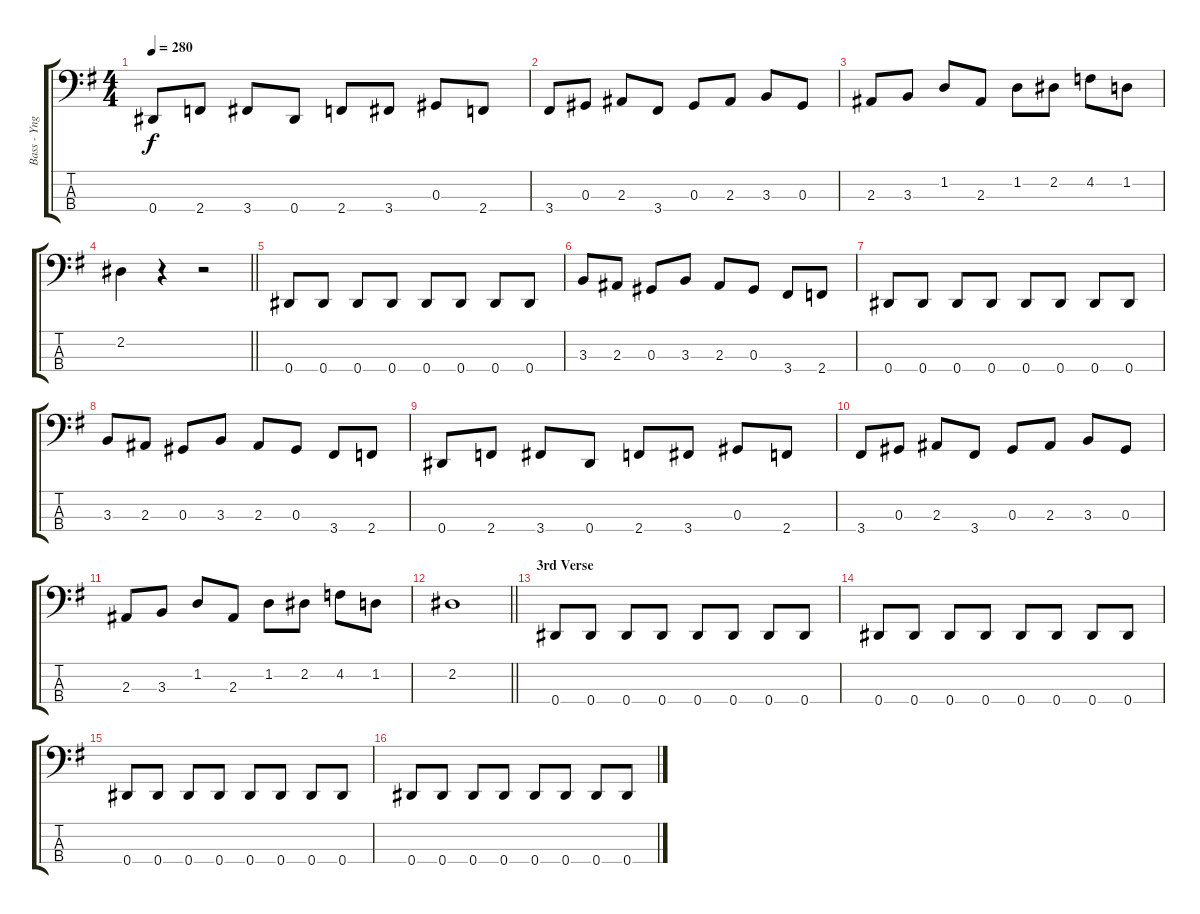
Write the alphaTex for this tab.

\track ("Bass - Yngwie J. Malmsteen" "Bass - Yng") {instrument electricbassfinger}
\staff {score tabs}
\tuning (Gb2 Db2 Ab1 Eb1) {hide}
\ts (4 4)
\tempo 280
\clef f4
\ks eminor
0.4.8{dy f} 2.4.8 3.4.8 0.4.8 2.4.8 3.4.8 0.3.8 2.4.8 |
3.4.8 0.3.8 2.3.8 3.4.8 0.3.8 2.3.8 3.3.8 0.3.8 |
2.3.8 3.3.8 1.2.8 2.3.8 1.2.8 2.2.8 4.2.8 1.2.8 |
\barLineRight lightlight
2.2.4 r.4 r.2 |
0.4.8 0.4.8 0.4.8 0.4.8 0.4.8 0.4.8 0.4.8 0.4.8 |
3.3.8 2.3.8 0.3.8 3.3.8 2.3.8 0.3.8 3.4.8 2.4.8 |
0.4.8 0.4.8 0.4.8 0.4.8 0.4.8 0.4.8 0.4.8 0.4.8 |
3.3.8 2.3.8 0.3.8 3.3.8 2.3.8 0.3.8 3.4.8 2.4.8 |
0.4.8 2.4.8 3.4.8 0.4.8 2.4.8 3.4.8 0.3.8 2.4.8 |
3.4.8 0.3.8 2.3.8 3.4.8 0.3.8 2.3.8 3.3.8 0.3.8 |
2.3.8 3.3.8 1.2.8 2.3.8 1.2.8 2.2.8 4.2.8 1.2.8 |
\barLineRight lightlight
2.2.1 |
\section ("" "3rd Verse")
0.4.8 0.4.8 0.4.8 0.4.8 0.4.8 0.4.8 0.4.8 0.4.8 |
0.4.8 0.4.8 0.4.8 0.4.8 0.4.8 0.4.8 0.4.8 0.4.8 |
0.4.8 0.4.8 0.4.8 0.4.8 0.4.8 0.4.8 0.4.8 0.4.8 |
0.4.8 0.4.8 0.4.8 0.4.8 0.4.8 0.4.8 0.4.8 0.4.8
